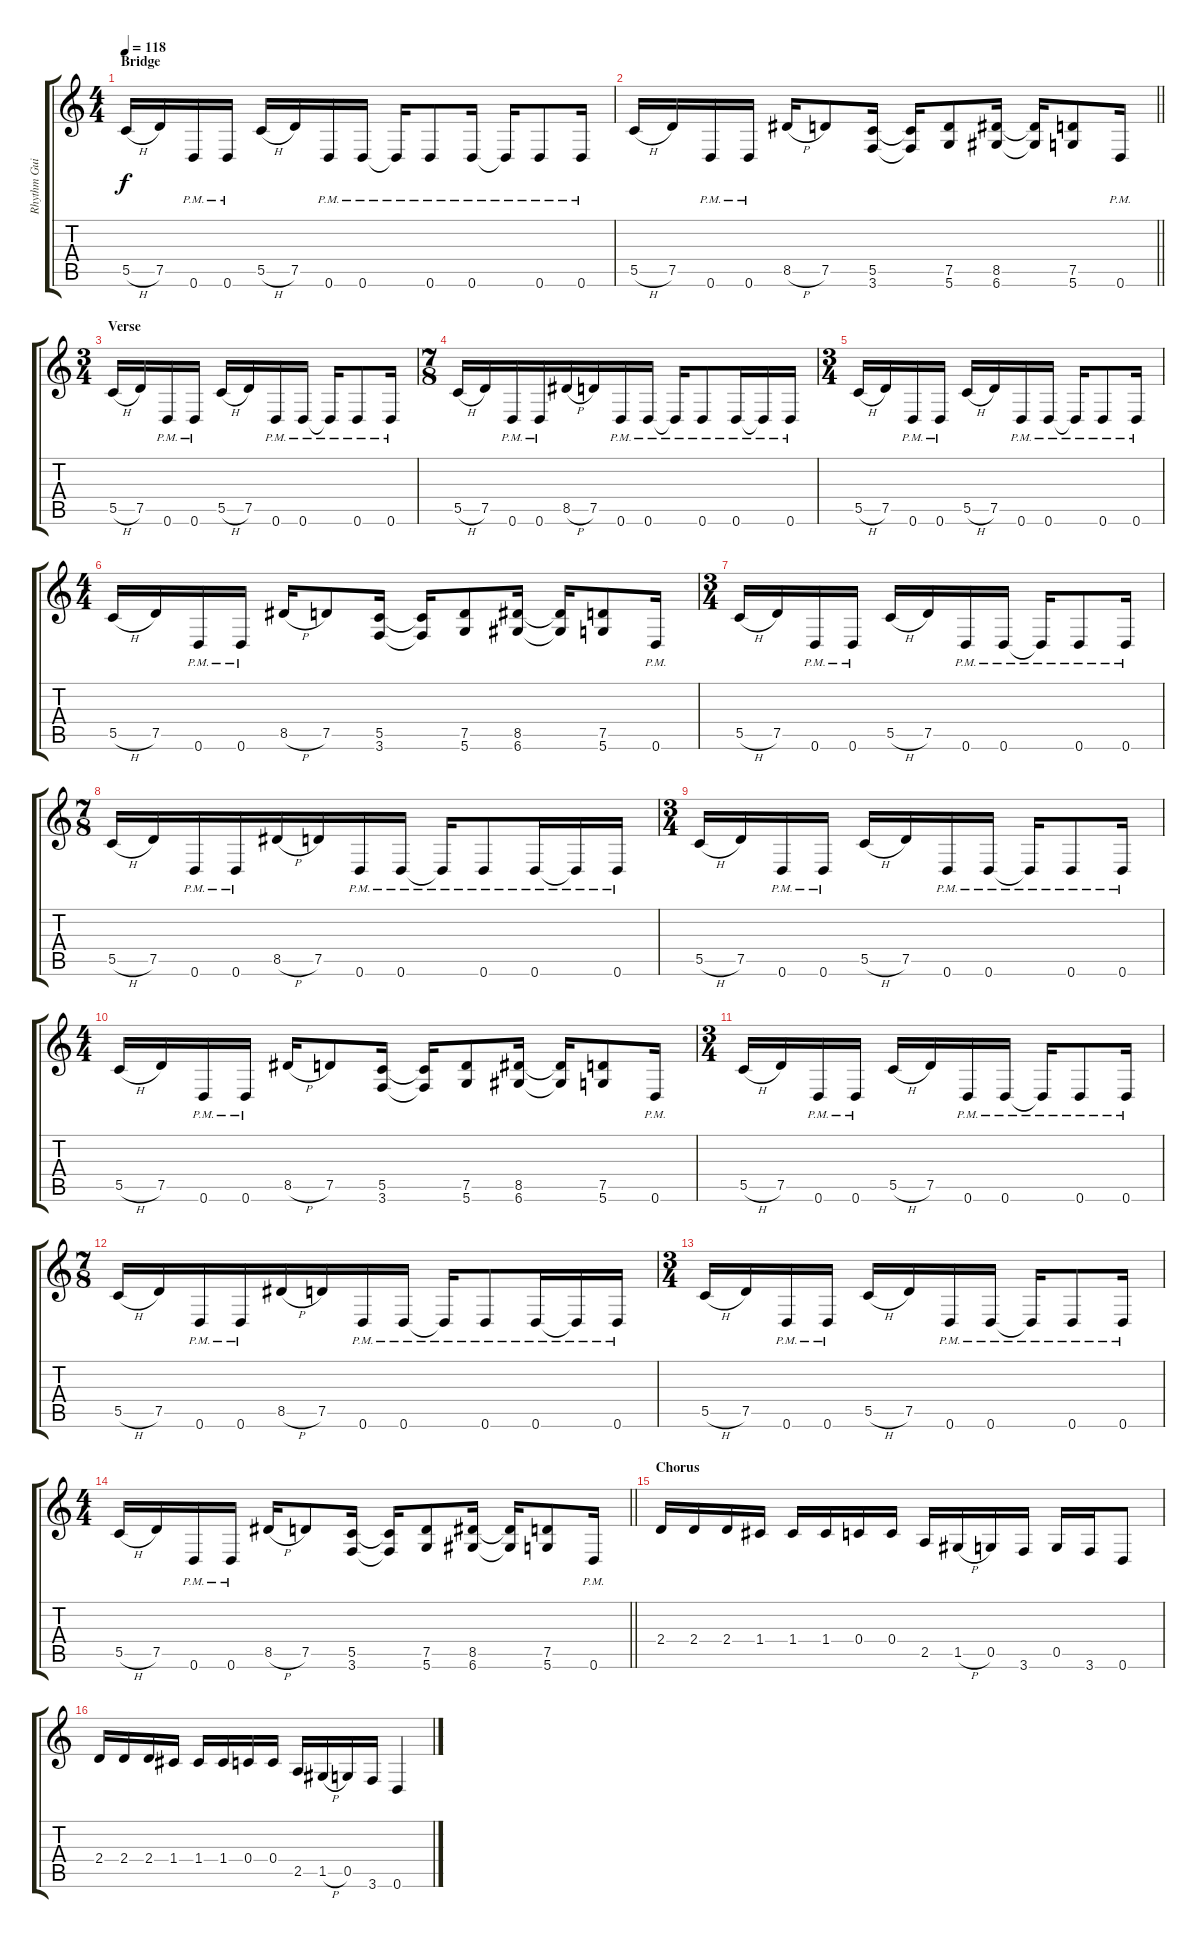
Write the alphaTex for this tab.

\track ("Rhythm Guitar 2" "Rhythm Gui") {instrument distortionguitar}
\staff {score tabs}
\tuning (D4 A3 F3 C3 G2 D2) {hide}
\ts (4 4)
\section ("" "Bridge")
\tempo 118
\clef g2
\ks aminor
5.5{h}.16{dy f} 7.5.16 0.6{pm}.16 0.6{pm}.16 5.5{h}.16 7.5.16 0.6{pm}.16 0.6{pm}.16 0.6{pm t}.16 0.6{pm}.8 0.6{pm}.16 0.6{pm t}.16 0.6{pm}.8 0.6{pm}.16 |
\barLineRight lightlight
5.5{h}.16 7.5.16 0.6{pm}.16 0.6{pm}.16 8.5{h}.16 7.5.8 (5.5 3.6).16 (5.5{t} 3.6{t}).16 (7.5 5.6).8 (8.5 6.6).16 (8.5{t} 6.6{t}).16 (7.5 5.6).8 0.6{pm}.16 |
\ts (3 4)
\section ("" "Verse")
5.5{h}.16 7.5.16 0.6{pm}.16 0.6{pm}.16 5.5{h}.16 7.5.16 0.6{pm}.16 0.6{pm}.16 0.6{pm t}.16 0.6{pm}.8 0.6{pm}.16 |
\ts (7 8)
5.5{h}.16 7.5.16 0.6{pm}.16 0.6{pm}.16 8.5{h}.16 7.5.16 0.6{pm}.16 0.6{pm}.16 0.6{pm t}.16 0.6{pm}.8 0.6{pm}.16 0.6{pm t}.16 0.6{pm}.16 |
\ts (3 4)
5.5{h}.16 7.5.16 0.6{pm}.16 0.6{pm}.16 5.5{h}.16 7.5.16 0.6{pm}.16 0.6{pm}.16 0.6{pm t}.16 0.6{pm}.8 0.6{pm}.16 |
\ts (4 4)
5.5{h}.16 7.5.16 0.6{pm}.16 0.6{pm}.16 8.5{h}.16 7.5.8 (5.5 3.6).16 (5.5{t} 3.6{t}).16 (7.5 5.6).8 (8.5 6.6).16 (8.5{t} 6.6{t}).16 (7.5 5.6).8 0.6{pm}.16 |
\ts (3 4)
5.5{h}.16 7.5.16 0.6{pm}.16 0.6{pm}.16 5.5{h}.16 7.5.16 0.6{pm}.16 0.6{pm}.16 0.6{pm t}.16 0.6{pm}.8 0.6{pm}.16 |
\ts (7 8)
5.5{h}.16 7.5.16 0.6{pm}.16 0.6{pm}.16 8.5{h}.16 7.5.16 0.6{pm}.16 0.6{pm}.16 0.6{pm t}.16 0.6{pm}.8 0.6{pm}.16 0.6{pm t}.16 0.6{pm}.16 |
\ts (3 4)
5.5{h}.16 7.5.16 0.6{pm}.16 0.6{pm}.16 5.5{h}.16 7.5.16 0.6{pm}.16 0.6{pm}.16 0.6{pm t}.16 0.6{pm}.8 0.6{pm}.16 |
\ts (4 4)
5.5{h}.16 7.5.16 0.6{pm}.16 0.6{pm}.16 8.5{h}.16 7.5.8 (5.5 3.6).16 (5.5{t} 3.6{t}).16 (7.5 5.6).8 (8.5 6.6).16 (8.5{t} 6.6{t}).16 (7.5 5.6).8 0.6{pm}.16 |
\ts (3 4)
5.5{h}.16 7.5.16 0.6{pm}.16 0.6{pm}.16 5.5{h}.16 7.5.16 0.6{pm}.16 0.6{pm}.16 0.6{pm t}.16 0.6{pm}.8 0.6{pm}.16 |
\ts (7 8)
5.5{h}.16 7.5.16 0.6{pm}.16 0.6{pm}.16 8.5{h}.16 7.5.16 0.6{pm}.16 0.6{pm}.16 0.6{pm t}.16 0.6{pm}.8 0.6{pm}.16 0.6{pm t}.16 0.6{pm}.16 |
\ts (3 4)
5.5{h}.16 7.5.16 0.6{pm}.16 0.6{pm}.16 5.5{h}.16 7.5.16 0.6{pm}.16 0.6{pm}.16 0.6{pm t}.16 0.6{pm}.8 0.6{pm}.16 |
\ts (4 4)
\barLineRight lightlight
5.5{h}.16 7.5.16 0.6{pm}.16 0.6{pm}.16 8.5{h}.16 7.5.8 (5.5 3.6).16 (5.5{t} 3.6{t}).16 (7.5 5.6).8 (8.5 6.6).16 (8.5{t} 6.6{t}).16 (7.5 5.6).8 0.6{pm}.16 |
\section ("" "Chorus")
2.4.16 2.4.16 2.4.16 1.4.16 1.4.16 1.4.16 0.4.16 0.4.16 2.5.16 1.5{h}.16 0.5.16 3.6.16 0.5.16 3.6.16 0.6.8 |
2.4.16 2.4.16 2.4.16 1.4.16 1.4.16 1.4.16 0.4.16 0.4.16 2.5.16 1.5{h}.16 0.5.16 3.6.16 0.6.4
